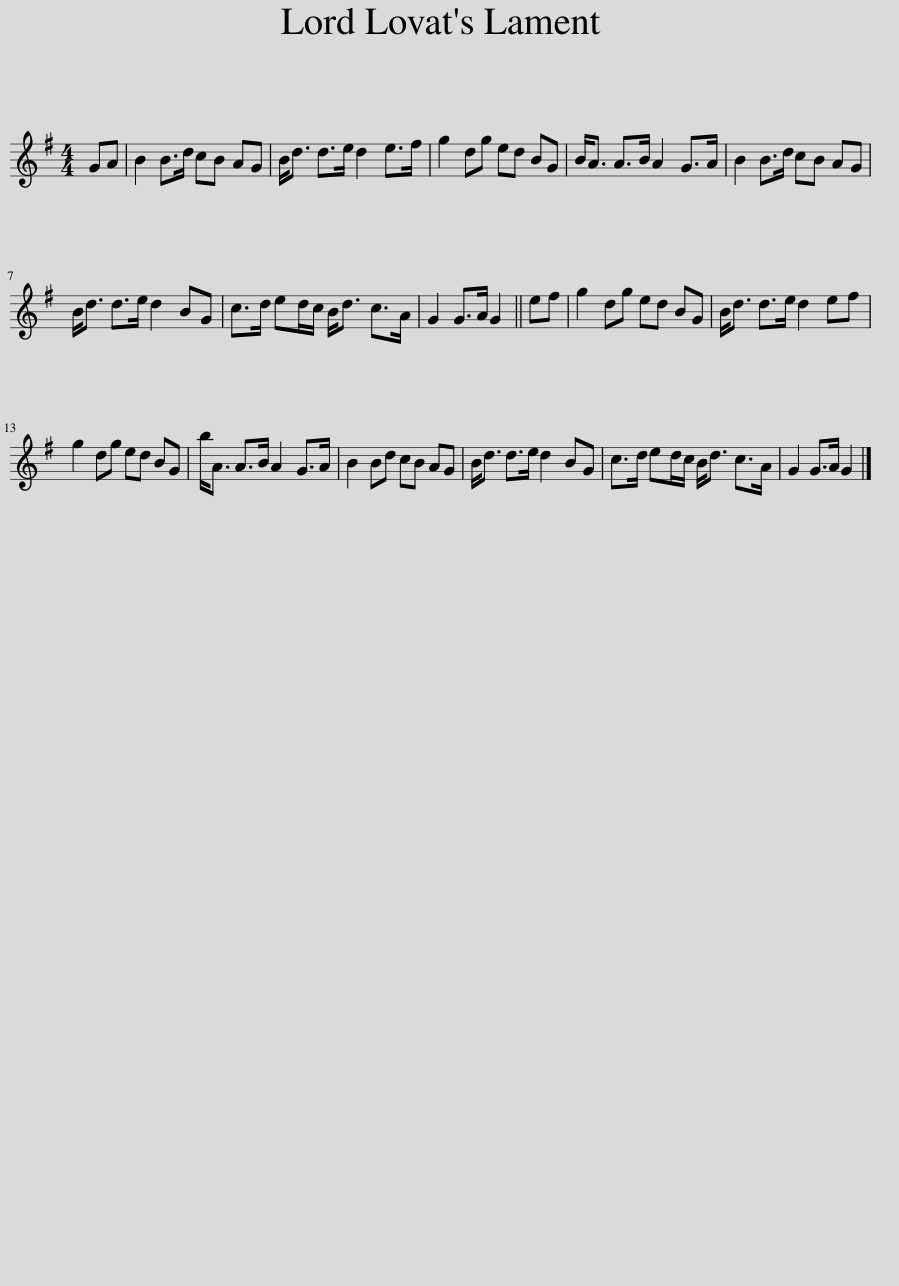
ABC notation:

X:1
L:1/8
M:4/4
I:linebreak $
K:G
V:1 treble
V:1
 GA | B2 B>d cB AG | B<d d>e d2 e>f | g2 dg ed BG | B<A A>B A2 G>A | %5
 B2 B>d cB AG |$ B<d d>e d2 BG | c>d ed/c/ B<d c>A | G2 G>A G2 || ef | %10
 g2 dg ed BG | B<d d>e d2 ef |$ g2 dg ed BG | b<A A>B A2 G>A | B2 Bd cB AG | %15
 B<d d>e d2 BG | c>d ed/c/ B<d c>A | G2 G>A G2 |] %18
